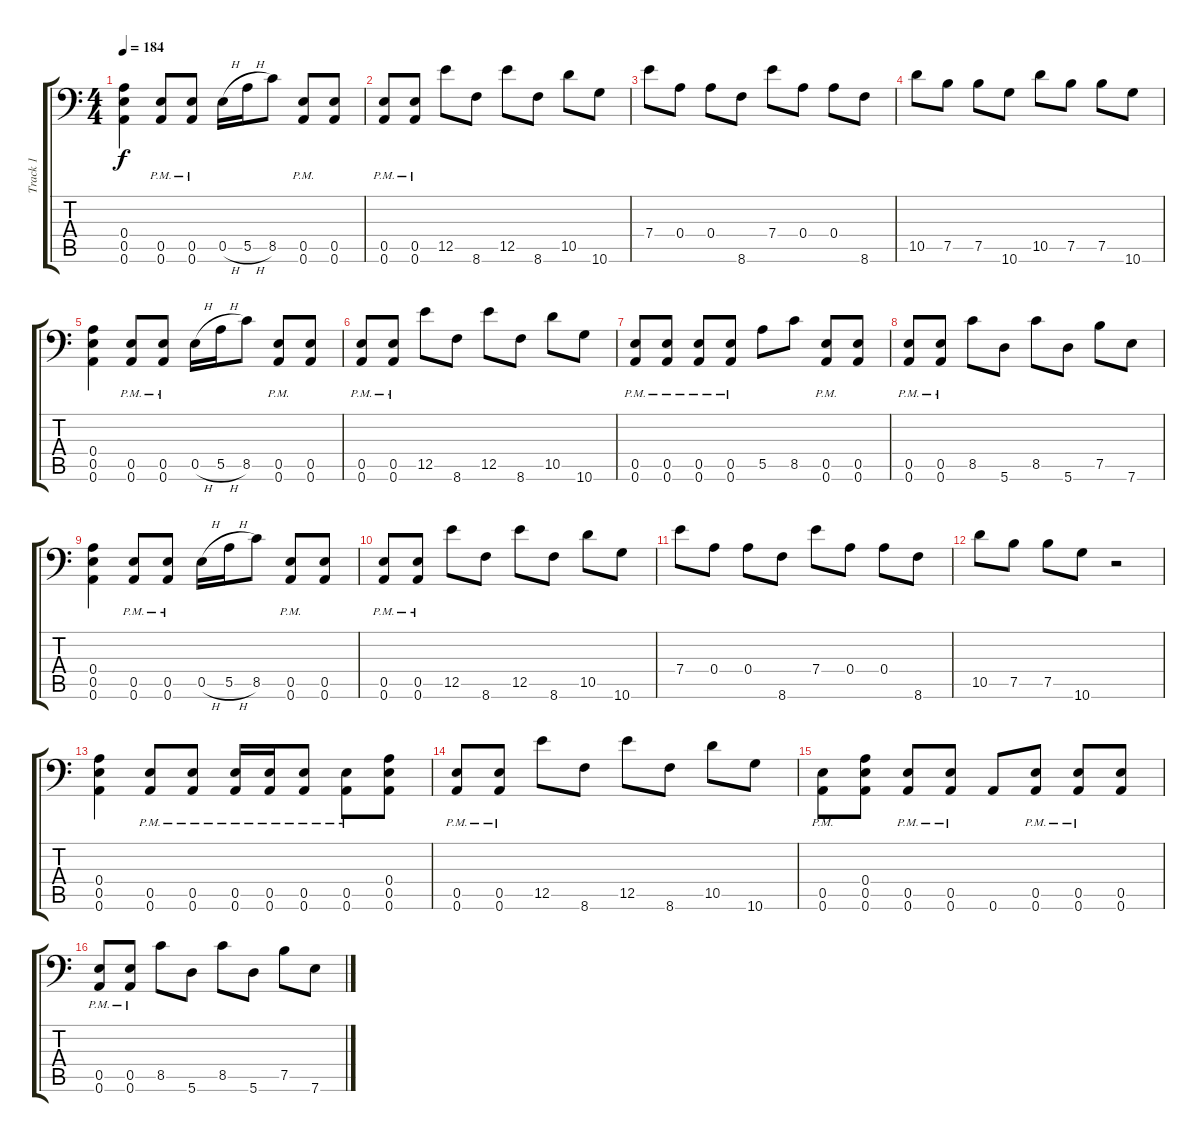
\track ("Track 1" "Track 1") {instrument distortionguitar}
\staff {score tabs}
\tuning (B3 Gb3 D3 A2 E2 A1) {hide}
\ts (4 4)
\tempo 184
\clef f4
\ks c
(0.4 0.5 0.6).4{dy f} (0.5{pm} 0.6{pm}).8 (0.5{pm} 0.6{pm}).8 0.5{h}.16 5.5{h}.16 8.5.8 (0.5{pm} 0.6{pm}).8 (0.5 0.6).8 |
(0.5{pm} 0.6{pm}).8 (0.5{pm} 0.6{pm}).8 12.5.8 8.6.8 12.5.8 8.6.8 10.5.8 10.6.8 |
7.4.8 0.4.8 0.4.8 8.6.8 7.4.8 0.4.8 0.4.8 8.6.8 |
10.5.8 7.5.8 7.5.8 10.6.8 10.5.8 7.5.8 7.5.8 10.6.8 |
(0.4 0.5 0.6).4 (0.5{pm} 0.6{pm}).8 (0.5{pm} 0.6{pm}).8 0.5{h}.16 5.5{h}.16 8.5.8 (0.5{pm} 0.6{pm}).8 (0.5 0.6).8 |
(0.5{pm} 0.6{pm}).8 (0.5{pm} 0.6{pm}).8 12.5.8 8.6.8 12.5.8 8.6.8 10.5.8 10.6.8 |
(0.5{pm} 0.6{pm}).8 (0.5{pm} 0.6{pm}).8 (0.5{pm} 0.6{pm}).8 (0.5{pm} 0.6{pm}).8 5.5.8 8.5.8 (0.5{pm} 0.6{pm}).8 (0.5 0.6).8 |
(0.5{pm} 0.6{pm}).8 (0.5{pm} 0.6{pm}).8 8.5.8 5.6.8 8.5.8 5.6.8 7.5.8 7.6.8 |
(0.4 0.5 0.6).4 (0.5{pm} 0.6{pm}).8 (0.5{pm} 0.6{pm}).8 0.5{h}.16 5.5{h}.16 8.5.8 (0.5{pm} 0.6{pm}).8 (0.5 0.6).8 |
(0.5{pm} 0.6{pm}).8 (0.5{pm} 0.6{pm}).8 12.5.8 8.6.8 12.5.8 8.6.8 10.5.8 10.6.8 |
7.4.8 0.4.8 0.4.8 8.6.8 7.4.8 0.4.8 0.4.8 8.6.8 |
10.5.8 7.5.8 7.5.8 10.6.8 r.2 |
(0.4 0.5 0.6).4 (0.5{pm} 0.6{pm}).8 (0.5{pm} 0.6{pm}).8 (0.5{pm} 0.6{pm}).16 (0.5{pm} 0.6{pm}).16 (0.5{pm} 0.6{pm}).8 (0.5{pm} 0.6{pm}).8 (0.4 0.5 0.6).8 |
(0.5{pm} 0.6{pm}).8 (0.5{pm} 0.6{pm}).8 12.5.8 8.6.8 12.5.8 8.6.8 10.5.8 10.6.8 |
(0.5{pm} 0.6{pm}).8 (0.4 0.5 0.6).8 (0.5{pm} 0.6{pm}).8 (0.5{pm} 0.6{pm}).8 0.6.8 (0.5{pm} 0.6{pm}).8 (0.5{pm} 0.6{pm}).8 (0.5 0.6).8 |
(0.5{pm} 0.6{pm}).8 (0.5{pm} 0.6{pm}).8 8.5.8 5.6.8 8.5.8 5.6.8 7.5.8 7.6.8
